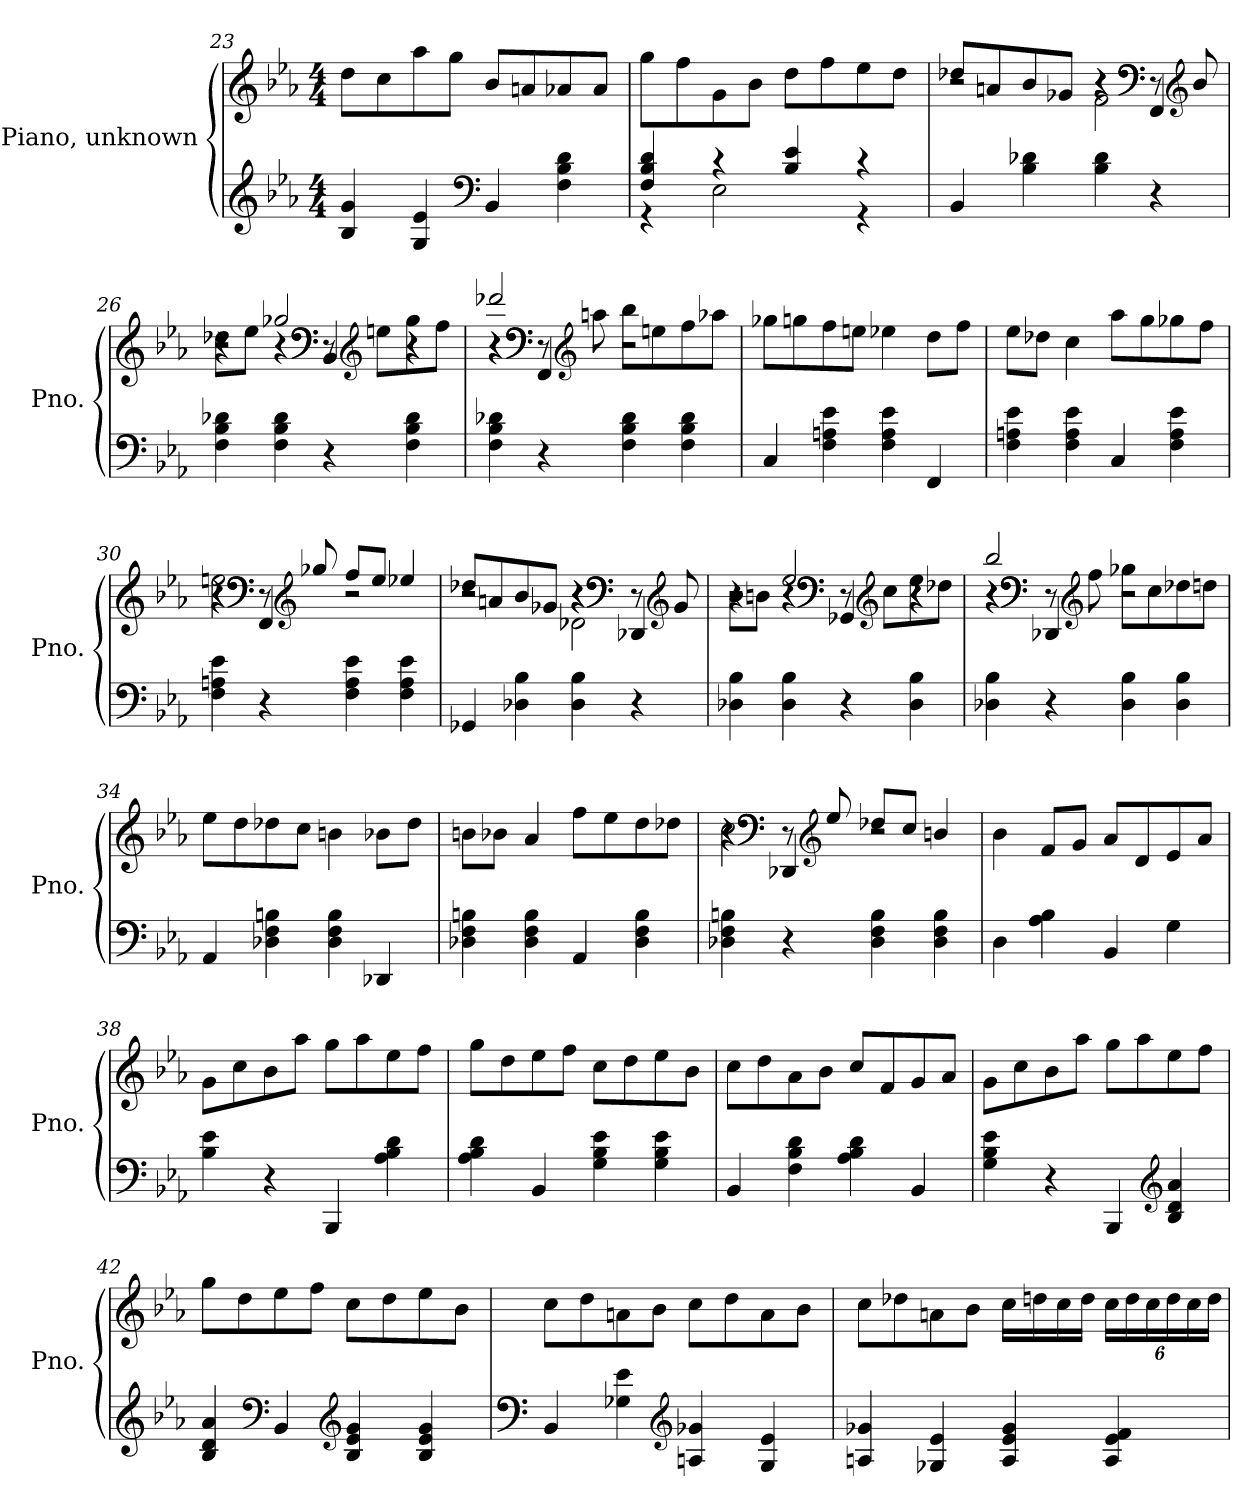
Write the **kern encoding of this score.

**kern	**kern
*part1	*part1
*staff2	*staff1
*I"Piano, unknown	*
*I'Pno.	*
*clefG2	*clefG2
*k[b-e-a-]	*k[b-e-a-]
*M4/4	*M4/4
=23	=23
4B-/ 4g/	8dd\L
.	8cc\
4G/ 4e-/	8aa-\
.	8gg\J
*clefF4	*
4BB-/	8b-/L
.	8an/
4F\ 4B-\ 4d\	8a-X/
.	8a-/J
=24	=24
*^	*
4F/ 4B-/ 4d/	4r	8gg\L
.	.	8ff\
4r	2E-\	8g\
.	.	8b-\J
4B-/ 4e-/	.	8dd\L
.	.	8ff\
4r	4r	8ee-\
.	.	8dd\J
*v	*v	*
=25	=25
*	*^
*	*	*^
4BB-/	8dd-X/L	2r	2r
.	8an/	.	.
4B-\ 4d-X\	8b-/	.	.
.	8g-X/J	.	.
4B-\ 4d-\	4r	2f\	4r
*	*clefF4	*	*
4r	8r	.	4FF/
*	*clefG2	*	*
.	8b-/	.	.
!!LO:LB:g=z	!!	!!
=26	=26	=26	=26
4F\ 4B-\ 4d-X\	4r	8dd-X\L	2r
.	.	8ee-\J	.
4F\ 4B-\ 4d-\	2gg-X/	4r	.
*	*clefF4	*	*
4r	.	8r	4BB-/
*	*clefG2	*	*
.	.	8een\L	.
4F\ 4B-\ 4d-\	4r	8gg-\	4r
.	.	8ff\J	.
=27	=27	=27	=27
4F\ 4B-\ 4d-X\	2ddd-X/	4r	4r
*	*clefF4	*	*
4r	.	8r	4FF/
*	*clefG2	*	*
.	.	8aan\	.
4F\ 4B-\ 4d-\	2r	8bb-\L	2r
.	.	8een\	.
4F\ 4B-\ 4d-\	.	8ff\	.
.	.	8aa-X\J	.
*	*v	*v	*v
=28	=28
4C/	8gg-X\L
.	8ggn\
4F\ 4An\ 4e-\	8ff\
.	8een\J
4F\ 4A\ 4e-\	4ee-X\
4FF/	8dd\L
.	8ff\J
!!LO:LB:g=z
=29	=29
4F\ 4An\ 4e-\	8ee-\L
.	8dd-X\J
4F\ 4A\ 4e-\	4cc\
4C/	8aa-\L
.	8gg\
4F\ 4A\ 4e-\	8gg-X\
.	8ff\J
=30	=30
*	*^
*	*	*^
4F\ 4An\ 4e-\	4r	2een\	4r
*	*clefF4	*	*
4r	8r	.	4FF/
*	*clefG2	*	*
.	8gg-X/	.	.
4F\ 4A\ 4e-\	8ff/L	2r	2r
.	8ee/J	.	.
4F\ 4A\ 4e-\	4ee-X/	.	.
=31	=31	=31	=31
4GG-X/	8dd-X/L	2r	2r
.	8an/	.	.
4D-X\ 4B-\	8b-/	.	.
.	8g-X/J	.	.
4D-\ 4B-\	4r	2d-X\	4r
*	*clefF4	*	*
4r	8r	.	4DD-X/
*	*clefG2	*	*
.	8g-/	.	.
!!LO:LB:g=z	!!	!!
=32	=32	=32	=32
4D-X\ 4B-\	4r	8b-\L	2r
.	.	8bn\J	.
4D-\ 4B-\	2ee-/	4r	.
*	*clefF4	*	*
4r	.	8r	4GG-X/
*	*clefG2	*	*
.	.	8cc\L	.
4D-\ 4B-\	4r	8ee-\	4r
.	.	8dd-X\J	.
=33	=33	=33	=33
4D-X\ 4B-\	2bb-/	4r	4r
*	*clefF4	*	*
4r	.	8r	4DD-X/
*	*clefG2	*	*
.	.	8ff\	.
4D-\ 4B-\	2r	8gg-X\L	2r
.	.	8cc\	.
4D-\ 4B-\	.	8dd-X\	.
.	.	8ddn\J	.
*	*v	*v	*v
=34	=34
4AA-/	8ee-\L
.	8dd\
4D-X\ 4F\ 4Bn\	8dd-X\
.	8cc\J
4D-\ 4F\ 4B\	4bn\
4DD-X/	8b-X\L
.	8dd-\J
!!LO:LB:g=z
=35	=35
4D-X\ 4F\ 4Bn\	8bn\L
.	8b-X\J
4D-\ 4F\ 4B\	4a-/
4AA-/	8ff\L
.	8ee-\
4D-\ 4F\ 4B\	8dd\
.	8dd-X\J
=36	=36
*	*^
*	*	*^
4D-X\ 4F\ 4Bn\	4r	2cc\	4r
*	*clefF4	*	*
4r	8r	.	4DD-X/
*	*clefG2	*	*
.	8ee-/	.	.
4D-\ 4F\ 4B\	8dd-X/L	2r	2r
.	8cc/J	.	.
4D-\ 4F\ 4B\	4bn/	.	.
*	*v	*v	*v
=37	=37
4D\	4b-\
4A-\ 4B-\	8f/L
.	8g/J
4BB-/	8a-/L
.	8d/
4G\	8e-/
.	8a-/J
=38	=38
4B-\ 4e-\	8g\L
.	8cc\
4r	8b-\
.	8aa-\J
4BBB-/	8gg\L
.	8aa-\
4A-\ 4B-\ 4d\	8ee-\
.	8ff\J
!!LO:LB:g=z
=39	=39
4A-\ 4B-\ 4d\	8gg\L
.	8dd\
4BB-/	8ee-\
.	8ff\J
4G\ 4B-\ 4e-\	8cc\L
.	8dd\
4G\ 4B-\ 4e-\	8ee-\
.	8b-\J
=40	=40
4BB-/	8cc\L
.	8dd\
4F\ 4B-\ 4d\	8a-\
.	8b-\J
4A-\ 4B-\ 4d\	8cc/L
.	8f/
4BB-/	8g/
.	8a-/J
=41	=41
4G\ 4B-\ 4e-\	8g\L
.	8cc\
4r	8b-\
.	8aa-\J
4BBB-/	8gg\L
.	8aa-\
*clefG2	*
4B-/ 4d/ 4a-/	8ee-\
.	8ff\J
=42	=42
4B-/ 4d/ 4a-/	8gg\L
.	8dd\
*clefF4	*
4BB-/	8ee-\
.	8ff\J
*clefG2	*
4B-/ 4e-/ 4g/	8cc\L
.	8dd\
4B-/ 4e-/ 4g/	8ee-\
.	8b-\J
!!LO:PB:g=z
=43	=43
*clefF4	*
4BB-/	8cc\L
.	8dd\
4G-X\ 4e-\	8an\
.	8b-\J
*clefG2	*
4An/ 4g-X/	8cc\L
.	8dd\
4G-/ 4e-/	8a\
.	8b-\J
=44	=44
4An/ 4g-X/	8cc\L
.	8dd-X\
4G-X/ 4e-/	8an\
.	8b-\J
4A/ 4e-/ 4g-/	16cc\LL
.	16ddn\
.	16cc\
.	16dd\JJ
*	*Xbrackettup
4A/ 4e-/ 4f/	24cc\LL
.	24dd\
.	24cc\
.	24dd\
.	24cc\
.	24dd\JJ
=	=
*-	*-
